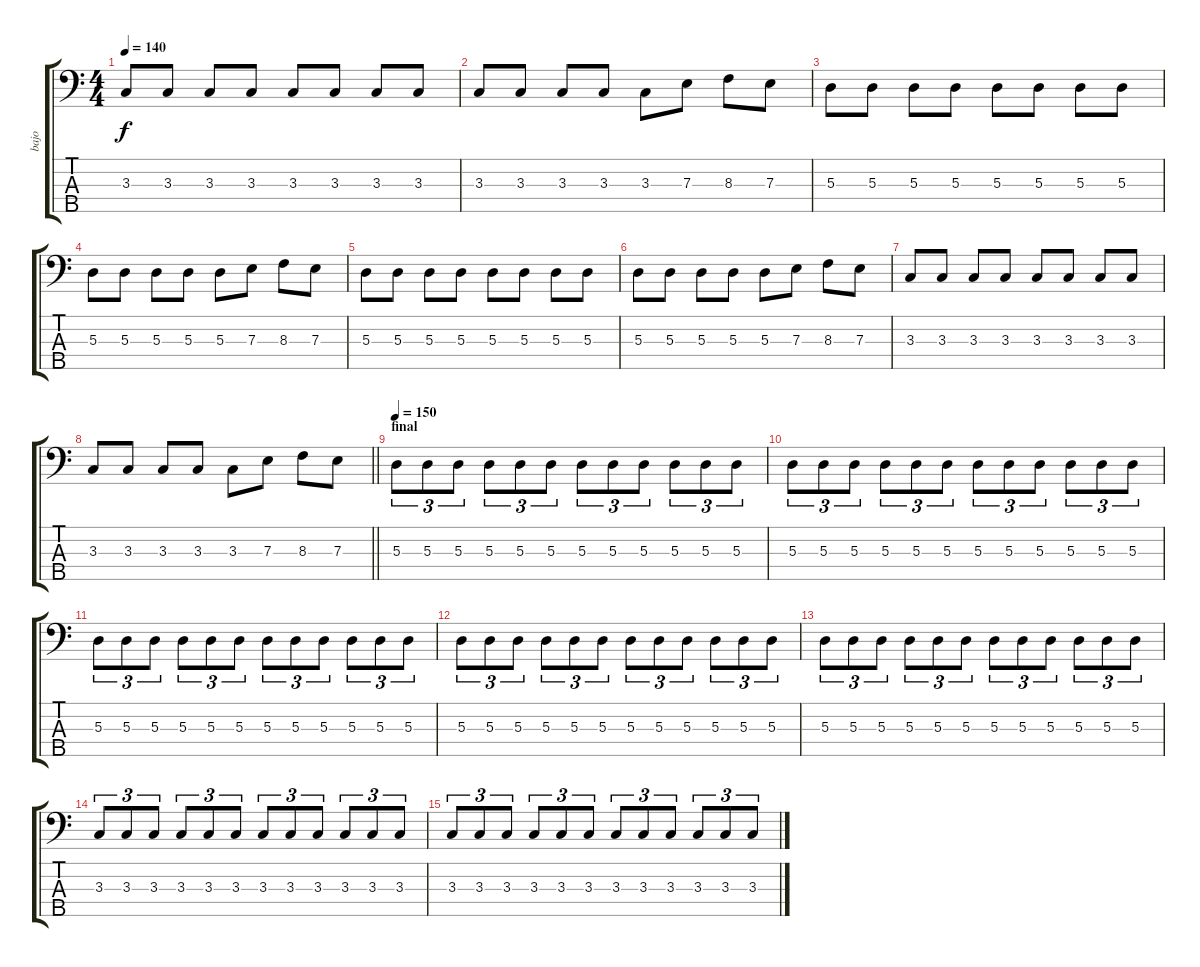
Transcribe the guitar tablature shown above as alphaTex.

\track ("bajo" "bajo") {instrument electricbassfinger}
\staff {score tabs}
\tuning (G2 D2 A1 E1 B0) {hide}
\ts (4 4)
\tempo 140
\clef f4
\ks c
3.3.8{dy f} 3.3.8 3.3.8 3.3.8 3.3.8 3.3.8 3.3.8 3.3.8 |
3.3.8 3.3.8 3.3.8 3.3.8 3.3.8 7.3.8 8.3.8 7.3.8 |
5.3.8 5.3.8 5.3.8 5.3.8 5.3.8 5.3.8 5.3.8 5.3.8 |
5.3.8 5.3.8 5.3.8 5.3.8 5.3.8 7.3.8 8.3.8 7.3.8 |
5.3.8 5.3.8 5.3.8 5.3.8 5.3.8 5.3.8 5.3.8 5.3.8 |
5.3.8 5.3.8 5.3.8 5.3.8 5.3.8 7.3.8 8.3.8 7.3.8 |
3.3.8 3.3.8 3.3.8 3.3.8 3.3.8 3.3.8 3.3.8 3.3.8 |
\barLineRight lightlight
3.3.8 3.3.8 3.3.8 3.3.8 3.3.8 7.3.8 8.3.8 7.3.8 |
\section ("" "final")
\tempo 150
5.3.8{tu (3 2)} 5.3.8{tu (3 2)} 5.3.8{tu (3 2)} 5.3.8{tu (3 2)} 5.3.8{tu (3 2)} 5.3.8{tu (3 2)} 5.3.8{tu (3 2)} 5.3.8{tu (3 2)} 5.3.8{tu (3 2)} 5.3.8{tu (3 2)} 5.3.8{tu (3 2)} 5.3.8{tu (3 2)} |
5.3.8{tu (3 2)} 5.3.8{tu (3 2)} 5.3.8{tu (3 2)} 5.3.8{tu (3 2)} 5.3.8{tu (3 2)} 5.3.8{tu (3 2)} 5.3.8{tu (3 2)} 5.3.8{tu (3 2)} 5.3.8{tu (3 2)} 5.3.8{tu (3 2)} 5.3.8{tu (3 2)} 5.3.8{tu (3 2)} |
5.3.8{tu (3 2)} 5.3.8{tu (3 2)} 5.3.8{tu (3 2)} 5.3.8{tu (3 2)} 5.3.8{tu (3 2)} 5.3.8{tu (3 2)} 5.3.8{tu (3 2)} 5.3.8{tu (3 2)} 5.3.8{tu (3 2)} 5.3.8{tu (3 2)} 5.3.8{tu (3 2)} 5.3.8{tu (3 2)} |
5.3.8{tu (3 2)} 5.3.8{tu (3 2)} 5.3.8{tu (3 2)} 5.3.8{tu (3 2)} 5.3.8{tu (3 2)} 5.3.8{tu (3 2)} 5.3.8{tu (3 2)} 5.3.8{tu (3 2)} 5.3.8{tu (3 2)} 5.3.8{tu (3 2)} 5.3.8{tu (3 2)} 5.3.8{tu (3 2)} |
5.3.8{tu (3 2)} 5.3.8{tu (3 2)} 5.3.8{tu (3 2)} 5.3.8{tu (3 2)} 5.3.8{tu (3 2)} 5.3.8{tu (3 2)} 5.3.8{tu (3 2)} 5.3.8{tu (3 2)} 5.3.8{tu (3 2)} 5.3.8{tu (3 2)} 5.3.8{tu (3 2)} 5.3.8{tu (3 2)} |
3.3.8{tu (3 2)} 3.3.8{tu (3 2)} 3.3.8{tu (3 2)} 3.3.8{tu (3 2)} 3.3.8{tu (3 2)} 3.3.8{tu (3 2)} 3.3.8{tu (3 2)} 3.3.8{tu (3 2)} 3.3.8{tu (3 2)} 3.3.8{tu (3 2)} 3.3.8{tu (3 2)} 3.3.8{tu (3 2)} |
3.3.8{tu (3 2)} 3.3.8{tu (3 2)} 3.3.8{tu (3 2)} 3.3.8{tu (3 2)} 3.3.8{tu (3 2)} 3.3.8{tu (3 2)} 3.3.8{tu (3 2)} 3.3.8{tu (3 2)} 3.3.8{tu (3 2)} 3.3.8{tu (3 2)} 3.3.8{tu (3 2)} 3.3.8{tu (3 2)}
